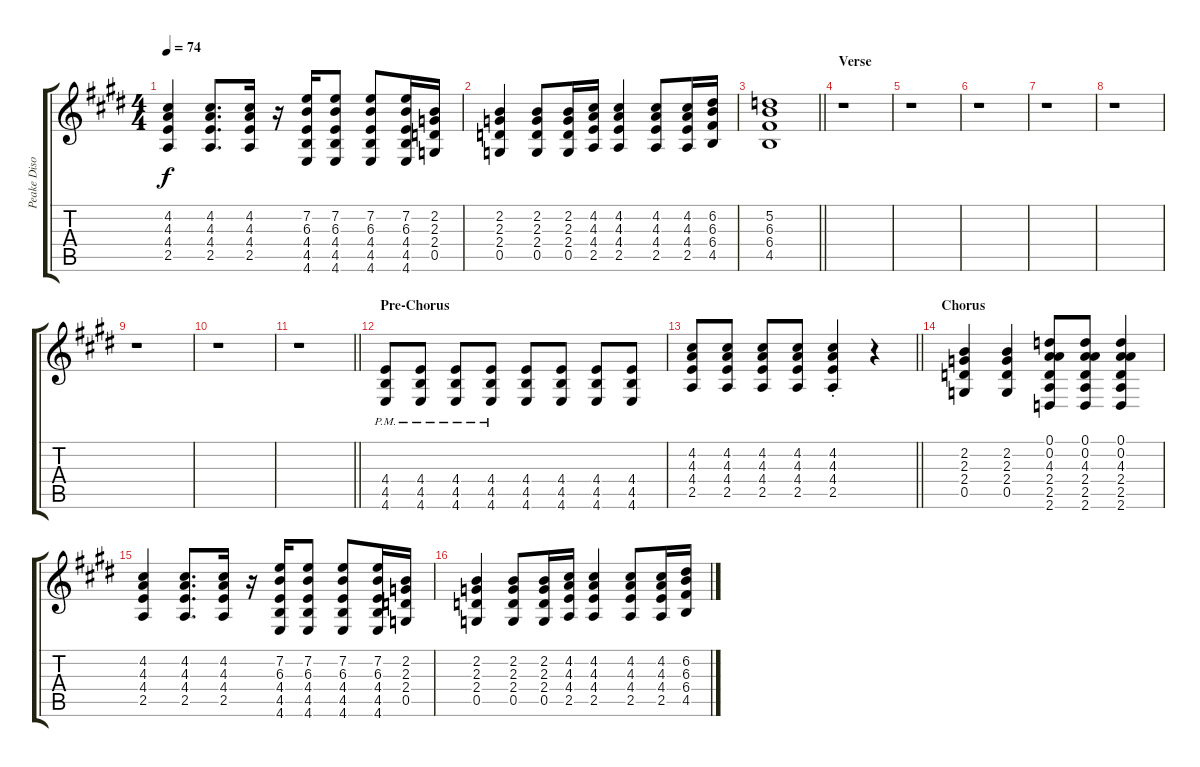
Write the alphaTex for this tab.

\track ("Peake Disortion" "Peake Diso") {instrument distortionguitar}
\staff {score tabs}
\tuning (D4 A3 F3 C3 G2 C2) {hide}
\ts (4 4)
\tempo 74
\clef g2
\ks c#minor
(4.2 4.3 4.4 2.5).4{dy f} (4.2 4.3 4.4 2.5).8{d} (4.2 4.3 4.4 2.5).16 r.16 (7.2 6.3 4.4 4.5 4.6).16 (7.2 6.3 4.4 4.5 4.6).8 (7.2 6.3 4.4 4.5 4.6).8 (7.2 6.3 4.4 4.5 4.6).16 (2.2 2.3 2.4 0.5).16 |
\ks e
(2.2 2.3 2.4 0.5).4 (2.2 2.3 2.4 0.5).8 (2.2 2.3 2.4 0.5).16 (4.2 4.3 4.4 2.5).16 (4.2 4.3 4.4 2.5).4 (4.2 4.3 4.4 2.5).8 (4.2 4.3 4.4 2.5).16 (6.2 6.3 6.4 4.5).16 |
\barLineRight lightlight
\ks c#minor
(5.2 6.3 6.4 4.5).1 |
\section ("" "Verse")
r.1 |
r.1 |
\ks e
r.1 |
\ks c#minor
r.1 |
\ks e
r.1 |
\ks c#minor
r.1 |
\ks e
r.1 |
\barLineRight lightlight
\ks c#minor
r.1 |
\section ("" "Pre-Chorus")
\ks e
(4.4{pm} 4.5{pm} 4.6{pm}).8 (4.4{pm} 4.5{pm} 4.6{pm}).8 (4.4{pm} 4.5{pm} 4.6{pm}).8 (4.4{pm} 4.5{pm} 4.6{pm}).8 (4.4 4.5 4.6).8 (4.4 4.5 4.6).8 (4.4 4.5 4.6).8 (4.4 4.5 4.6).8 |
\barLineRight lightlight
\ks c#minor
(4.2 4.3 4.4 2.5).8 (4.2 4.3 4.4 2.5).8 (4.2 4.3 4.4 2.5).8 (4.2 4.3 4.4 2.5).8 (4.2{st} 4.3{st} 4.4{st} 2.5{st}).4 r.4 |
\section ("" "Chorus")
\ks e
(2.2 2.3 2.4 0.5).4 (2.2 2.3 2.4 0.5).4 (0.1 0.2 4.3 2.4 2.5 2.6).8 (0.1 0.2 4.3 2.4 2.5 2.6).8 (0.1 0.2 4.3 2.4 2.5 2.6).4 |
\ks c#minor
(4.2 4.3 4.4 2.5).4 (4.2 4.3 4.4 2.5).8{d} (4.2 4.3 4.4 2.5).16 r.16 (7.2 6.3 4.4 4.5 4.6).16 (7.2 6.3 4.4 4.5 4.6).8 (7.2 6.3 4.4 4.5 4.6).8 (7.2 6.3 4.4 4.5 4.6).16 (2.2 2.3 2.4 0.5).16 |
\ks e
(2.2 2.3 2.4 0.5).4 (2.2 2.3 2.4 0.5).8 (2.2 2.3 2.4 0.5).16 (4.2 4.3 4.4 2.5).16 (4.2 4.3 4.4 2.5).4 (4.2 4.3 4.4 2.5).8 (4.2 4.3 4.4 2.5).16 (6.2 6.3 6.4 4.5).16
